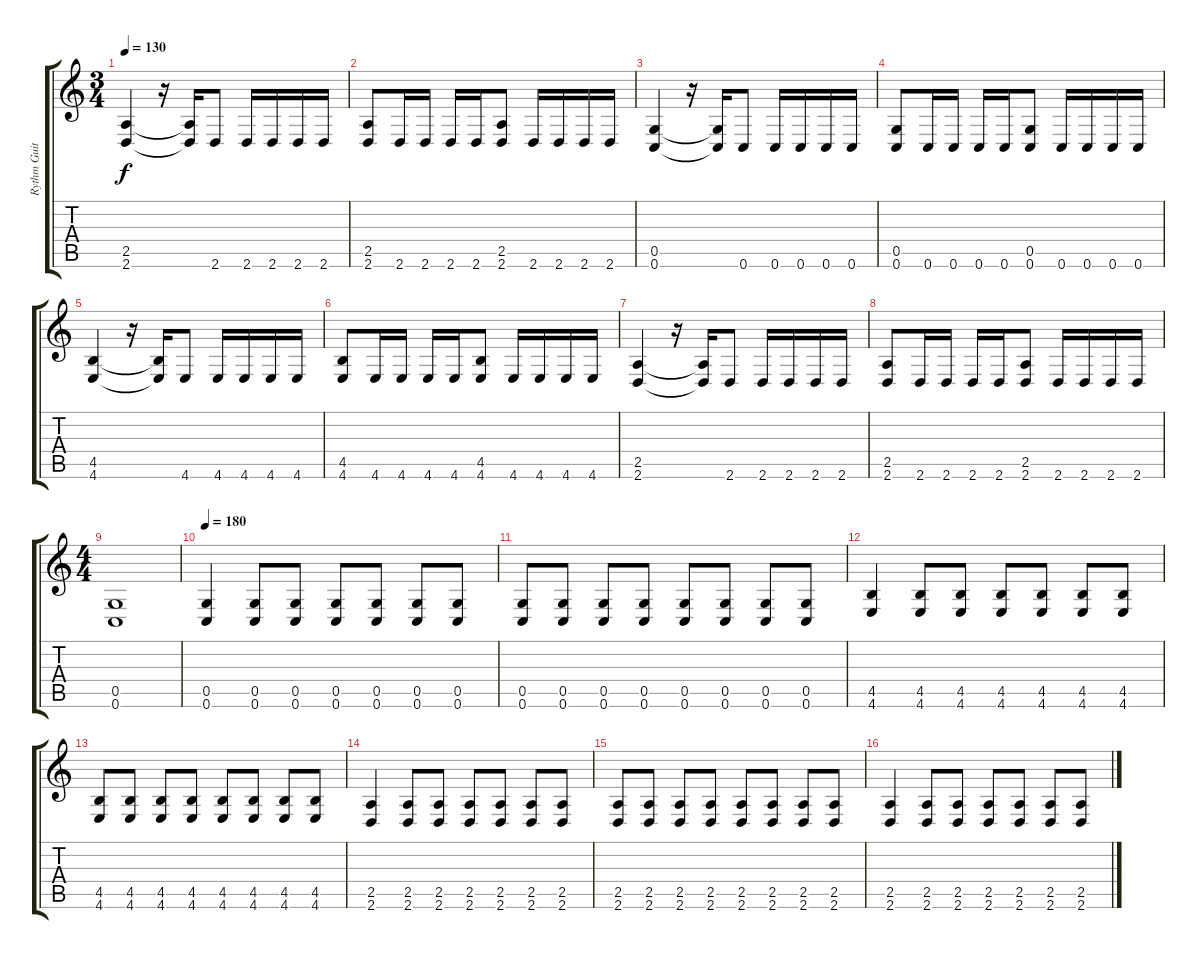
\track ("Rythm Guitar" "Rythm Guit") {instrument overdrivenguitar}
\staff {score tabs}
\tuning (D4 A3 F3 C3 G2 C2) {hide}
\ts (3 4)
\tempo 130
\clef g2
\ks c
(2.5 2.6).4{dy f} r.16 (2.5{t} 2.6{t}).16 2.6.8 2.6.16 2.6.16 2.6.16 2.6.16 |
(2.5 2.6).8 2.6.16 2.6.16 2.6.16 2.6.16 (2.5 2.6).8 2.6.16 2.6.16 2.6.16 2.6.16 |
(0.5 0.6).4 r.16 (0.5{t} 0.6{t}).16 0.6.8 0.6.16 0.6.16 0.6.16 0.6.16 |
(0.5 0.6).8 0.6.16 0.6.16 0.6.16 0.6.16 (0.5 0.6).8 0.6.16 0.6.16 0.6.16 0.6.16 |
(4.5 4.6).4 r.16 (4.5{t} 4.6{t}).16 4.6.8 4.6.16 4.6.16 4.6.16 4.6.16 |
(4.5 4.6).8 4.6.16 4.6.16 4.6.16 4.6.16 (4.5 4.6).8 4.6.16 4.6.16 4.6.16 4.6.16 |
(2.5 2.6).4 r.16 (2.5{t} 2.6{t}).16 2.6.8 2.6.16 2.6.16 2.6.16 2.6.16 |
(2.5 2.6).8 2.6.16 2.6.16 2.6.16 2.6.16 (2.5 2.6).8 2.6.16 2.6.16 2.6.16 2.6.16 |
\ts (4 4)
(0.5 0.6).1 |
\tempo 180
(0.5 0.6).4 (0.5 0.6).8 (0.5 0.6).8 (0.5 0.6).8 (0.5 0.6).8 (0.5 0.6).8 (0.5 0.6).8 |
(0.5 0.6).8 (0.5 0.6).8 (0.5 0.6).8 (0.5 0.6).8 (0.5 0.6).8 (0.5 0.6).8 (0.5 0.6).8 (0.5 0.6).8 |
(4.5 4.6).4 (4.5 4.6).8 (4.5 4.6).8 (4.5 4.6).8 (4.5 4.6).8 (4.5 4.6).8 (4.5 4.6).8 |
(4.5 4.6).8 (4.5 4.6).8 (4.5 4.6).8 (4.5 4.6).8 (4.5 4.6).8 (4.5 4.6).8 (4.5 4.6).8 (4.5 4.6).8 |
(2.5 2.6).4 (2.5 2.6).8 (2.5 2.6).8 (2.5 2.6).8 (2.5 2.6).8 (2.5 2.6).8 (2.5 2.6).8 |
(2.5 2.6).8 (2.5 2.6).8 (2.5 2.6).8 (2.5 2.6).8 (2.5 2.6).8 (2.5 2.6).8 (2.5 2.6).8 (2.5 2.6).8 |
(2.5 2.6).4 (2.5 2.6).8 (2.5 2.6).8 (2.5 2.6).8 (2.5 2.6).8 (2.5 2.6).8 (2.5 2.6).8
